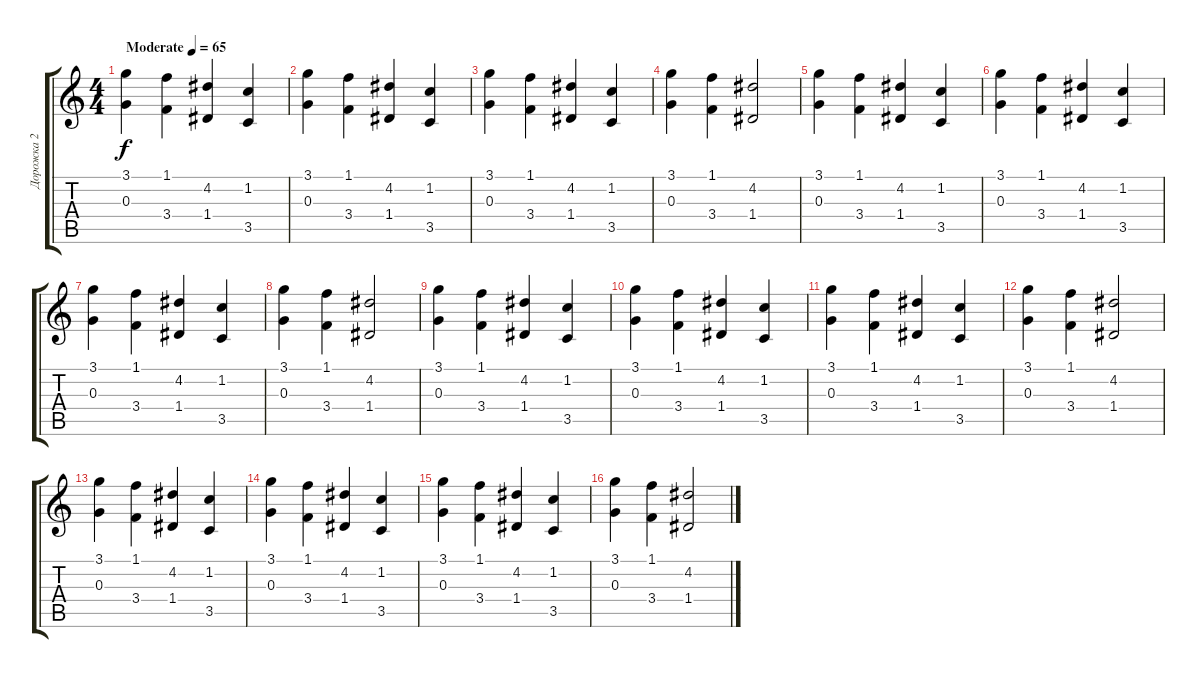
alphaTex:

\track ("Дорожка 2" "Дорожка 2") {instrument electricbassfinger}
\staff {score tabs}
\tuning (E4 B3 G3 D3 A2 E2) {hide}
\ts (4 4)
\tempo (65 "Moderate")
\clef g2
\ks c
(3.1 0.3).4{dy f instrument electricbassfinger} (1.1 3.4).4 (4.2 1.4).4 (1.2 3.5).4 |
(3.1 0.3).4 (1.1 3.4).4 (4.2 1.4).4 (1.2 3.5).4 |
(3.1 0.3).4 (1.1 3.4).4 (4.2 1.4).4 (1.2 3.5).4 |
(3.1 0.3).4 (1.1 3.4).4 (4.2 1.4).2 |
(3.1 0.3).4 (1.1 3.4).4 (4.2 1.4).4 (1.2 3.5).4 |
(3.1 0.3).4 (1.1 3.4).4 (4.2 1.4).4 (1.2 3.5).4 |
(3.1 0.3).4 (1.1 3.4).4 (4.2 1.4).4 (1.2 3.5).4 |
(3.1 0.3).4 (1.1 3.4).4 (4.2 1.4).2 |
(3.1 0.3).4 (1.1 3.4).4 (4.2 1.4).4 (1.2 3.5).4 |
(3.1 0.3).4 (1.1 3.4).4 (4.2 1.4).4 (1.2 3.5).4 |
(3.1 0.3).4 (1.1 3.4).4 (4.2 1.4).4 (1.2 3.5).4 |
(3.1 0.3).4 (1.1 3.4).4 (4.2 1.4).2 |
(3.1 0.3).4 (1.1 3.4).4 (4.2 1.4).4 (1.2 3.5).4 |
(3.1 0.3).4 (1.1 3.4).4 (4.2 1.4).4 (1.2 3.5).4 |
(3.1 0.3).4 (1.1 3.4).4 (4.2 1.4).4 (1.2 3.5).4 |
(3.1 0.3).4 (1.1 3.4).4 (4.2 1.4).2
